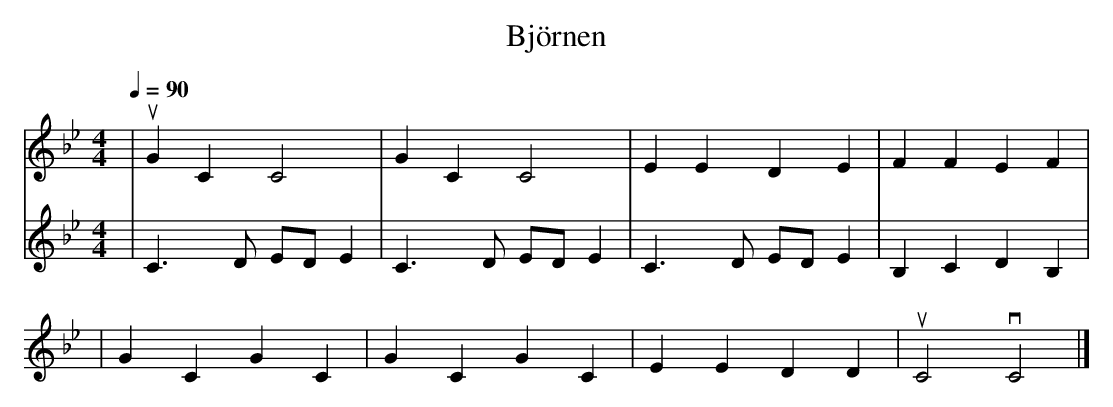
X:1
T: Björnen
M: 4/4
L: 1/4
Q: 90
K: Bb
[V:1] | uGC C2 | GC C2 | EE DE | FF EF |
[V:2] | C3/2D/2 E/2D/2 E | C3/2D/2 E/2D/2 E | C3/2D/2 E/2D/2 E | B,C DB, |
[V:1] | GC GC | GC GC | EE DD | uC2 vC2 |]
[V:2] |
